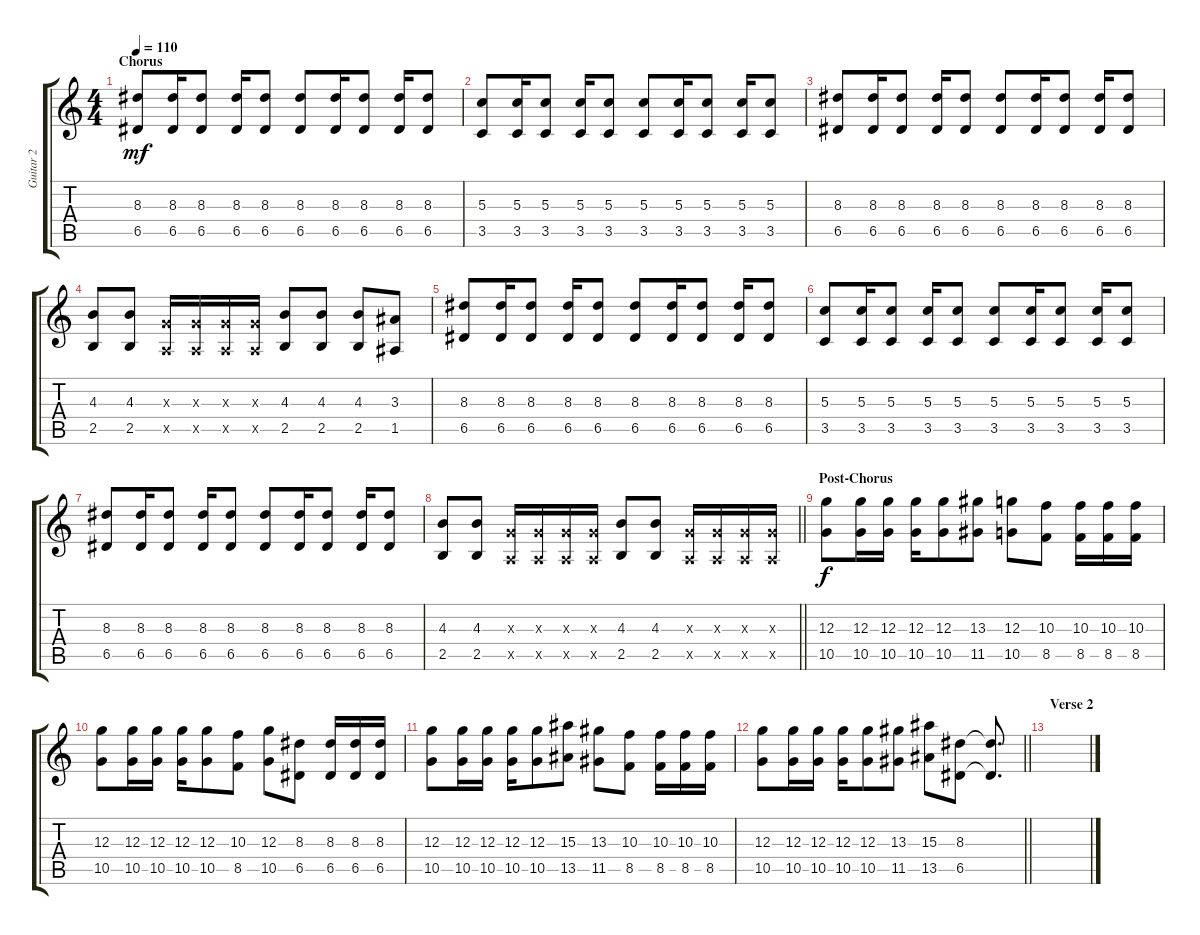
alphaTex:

\track ("Guitar 2" "Guitar 2") {instrument overdrivenguitar}
\staff {score tabs}
\tuning (E4 B3 G3 D3 A2 E2) {hide}
\ts (4 4)
\section ("" "Chorus")
\tempo 110
\clef g2
\ks c
(8.3 6.5).8{dy mf} (8.3 6.5).16 (8.3 6.5).8 (8.3 6.5).16 (8.3 6.5).8 (8.3 6.5).8 (8.3 6.5).16 (8.3 6.5).8 (8.3 6.5).16 (8.3 6.5).8 |
(5.3 3.5).8 (5.3 3.5).16 (5.3 3.5).8 (5.3 3.5).16 (5.3 3.5).8 (5.3 3.5).8 (5.3 3.5).16 (5.3 3.5).8 (5.3 3.5).16 (5.3 3.5).8 |
(8.3 6.5).8 (8.3 6.5).16 (8.3 6.5).8 (8.3 6.5).16 (8.3 6.5).8 (8.3 6.5).8 (8.3 6.5).16 (8.3 6.5).8 (8.3 6.5).16 (8.3 6.5).8 |
(4.3 2.5).8 (4.3 2.5).8 (0.3{x} 0.5{x}).16 (0.3{x} 0.5{x}).16 (0.3{x} 0.5{x}).16 (0.3{x} 0.5{x}).16 (4.3 2.5).8 (4.3 2.5).8 (4.3 2.5).8 (3.3 1.5).8 |
(8.3 6.5).8 (8.3 6.5).16 (8.3 6.5).8 (8.3 6.5).16 (8.3 6.5).8 (8.3 6.5).8 (8.3 6.5).16 (8.3 6.5).8 (8.3 6.5).16 (8.3 6.5).8 |
(5.3 3.5).8 (5.3 3.5).16 (5.3 3.5).8 (5.3 3.5).16 (5.3 3.5).8 (5.3 3.5).8 (5.3 3.5).16 (5.3 3.5).8 (5.3 3.5).16 (5.3 3.5).8 |
(8.3 6.5).8 (8.3 6.5).16 (8.3 6.5).8 (8.3 6.5).16 (8.3 6.5).8 (8.3 6.5).8 (8.3 6.5).16 (8.3 6.5).8 (8.3 6.5).16 (8.3 6.5).8 |
\barLineRight lightlight
(4.3 2.5).8 (4.3 2.5).8 (0.3{x} 0.5{x}).16 (0.3{x} 0.5{x}).16 (0.3{x} 0.5{x}).16 (0.3{x} 0.5{x}).16 (4.3 2.5).8 (4.3 2.5).8 (0.3{x} 0.5{x}).16 (0.3{x} 0.5{x}).16 (0.3{x} 0.5{x}).16 (0.3{x} 0.5{x}).16 |
\section ("" "Post-Chorus")
(12.3 10.5).8{dy f} (12.3 10.5).16 (12.3 10.5).16 (12.3 10.5).16 (12.3 10.5).8 (13.3 11.5).8 (12.3 10.5).8 (10.3 8.5).8 (10.3 8.5).16 (10.3 8.5).16 (10.3 8.5).16 |
(12.3 10.5).8 (12.3 10.5).16 (12.3 10.5).16 (12.3 10.5).16 (12.3 10.5).8 (10.3 8.5).8 (12.3 10.5).8 (8.3 6.5).8 (8.3 6.5).16 (8.3 6.5).16 (8.3 6.5).16 |
(12.3 10.5).8 (12.3 10.5).16 (12.3 10.5).16 (12.3 10.5).16 (12.3 10.5).8 (15.3 13.5).8 (13.3 11.5).8 (10.3 8.5).8 (10.3 8.5).16 (10.3 8.5).16 (10.3 8.5).16 |
\barLineRight lightlight
(12.3 10.5).8 (12.3 10.5).16 (12.3 10.5).16 (12.3 10.5).16 (12.3 10.5).8 (13.3 11.5).8 (15.3 13.5).8 (8.3 6.5).8 (8.3{t} 6.5{t}).8{d} |
\section ("" "Verse 2")
